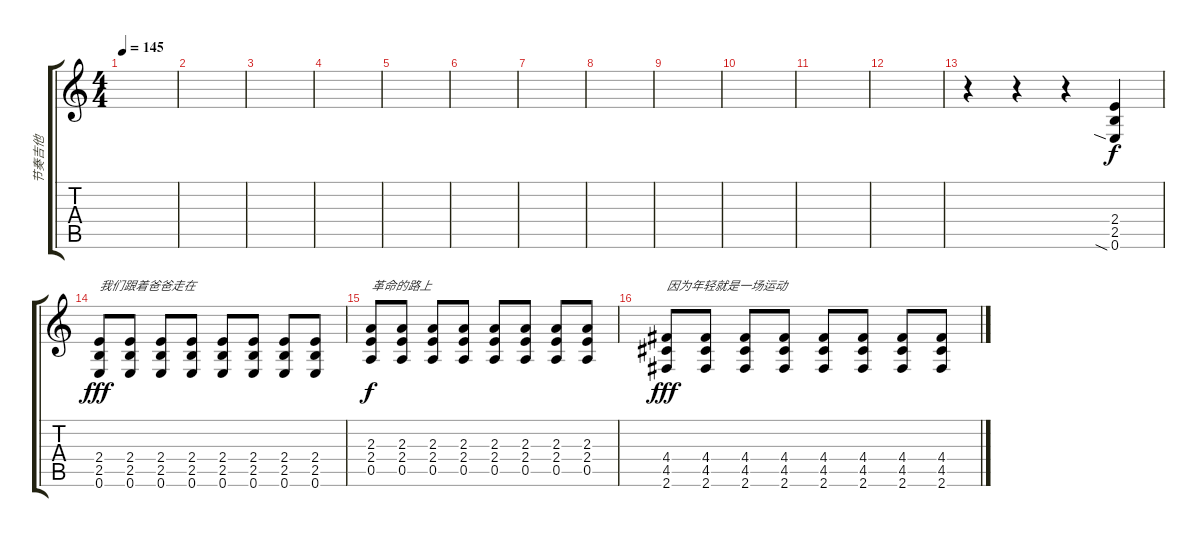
\track ("节奏吉他" "节奏吉他") {instrument distortionguitar}
\staff {score tabs}
\tuning (E4 B3 G3 D3 A2 E2) {hide}
\ts (4 4)
\tempo 145
\clef g2
\ks c
|
|
|
|
|
|
|
|
|
|
|
|
r.4 r.4 r.4 (2.4 2.5 0.6{sia}).4 |
(2.4 2.5 0.6).8{txt "我们跟着爸爸走在" dy fff} (2.4 2.5 0.6).8 (2.4 2.5 0.6).8 (2.4 2.5 0.6).8 (2.4 2.5 0.6).8 (2.4 2.5 0.6).8 (2.4 2.5 0.6).8 (2.4 2.5 0.6).8 |
(2.3 2.4 0.5).8{txt "革命的路上" dy f} (2.3 2.4 0.5).8 (2.3 2.4 0.5).8 (2.3 2.4 0.5).8 (2.3 2.4 0.5).8 (2.3 2.4 0.5).8 (2.3 2.4 0.5).8 (2.3 2.4 0.5).8 |
(4.4 4.5 2.6).8{txt "因为年轻就是一场运动" dy fff} (4.4 4.5 2.6).8 (4.4 4.5 2.6).8 (4.4 4.5 2.6).8 (4.4 4.5 2.6).8 (4.4 4.5 2.6).8 (4.4 4.5 2.6).8 (4.4 4.5 2.6).8
